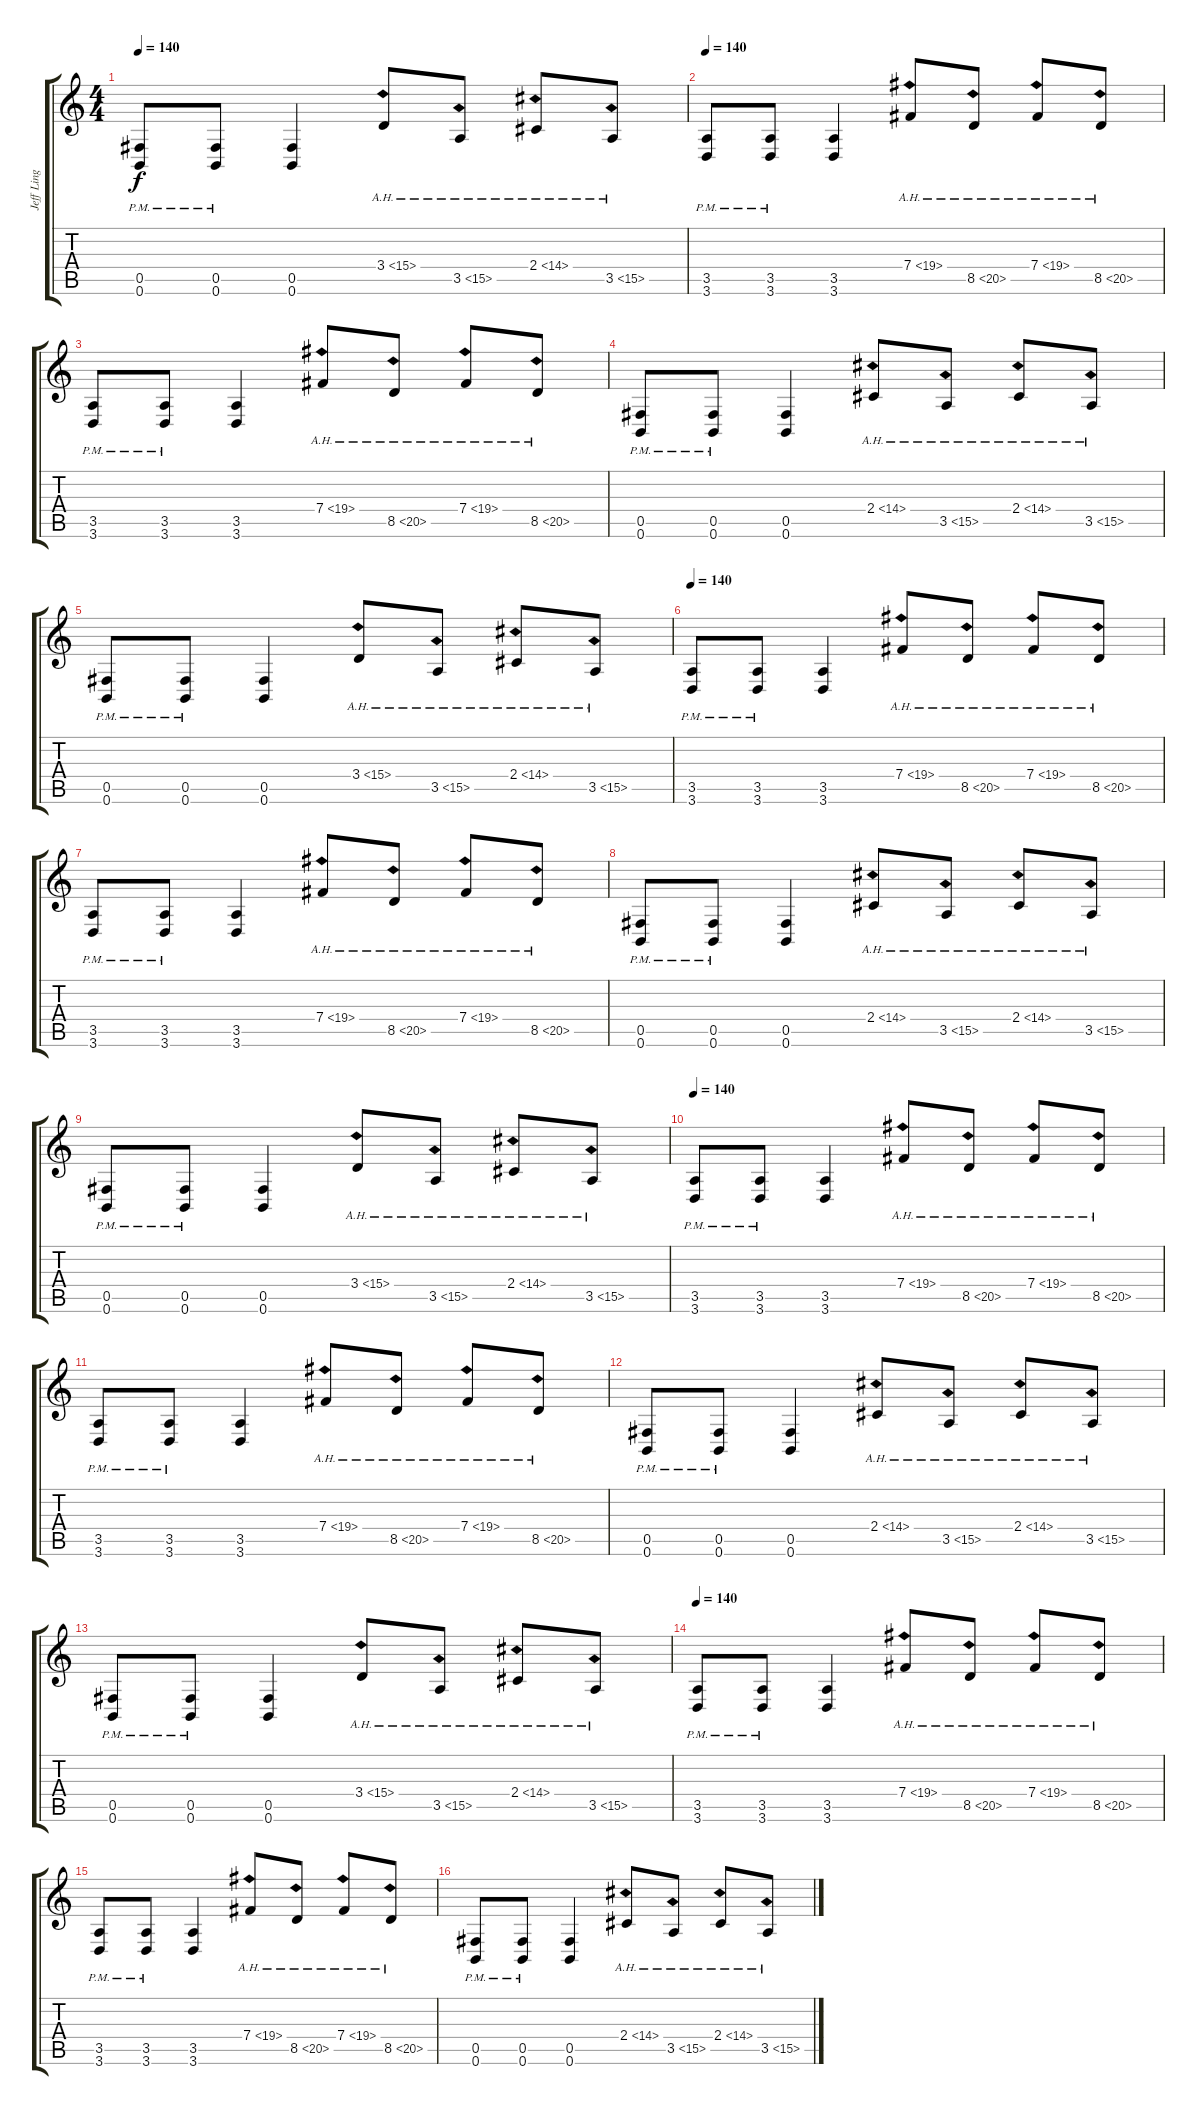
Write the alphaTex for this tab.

\track ("Jeff Ling" "Jeff Ling") {instrument distortionguitar}
\staff {score tabs}
\tuning (Db4 Ab3 E3 B2 Gb2 B1) {hide}
\ts (4 4)
\tempo 140
\clef g2
\ks c
(0.5{pm} 0.6{pm}).8{dy f} (0.5{pm} 0.6{pm}).8 (0.5 0.6).4 3.4{ah 12}.8 3.5{ah 12}.8 2.4{ah 12}.8 3.5{ah 12}.8 |
\tempo 140
(3.5{pm} 3.6{pm}).8 (3.5{pm} 3.6{pm}).8 (3.5 3.6).4 7.4{ah 12}.8 8.5{ah 12}.8 7.4{ah 12}.8 8.5{ah 12}.8 |
(3.5{pm} 3.6{pm}).8 (3.5{pm} 3.6{pm}).8 (3.5 3.6).4 7.4{ah 12}.8 8.5{ah 12}.8 7.4{ah 12}.8 8.5{ah 12}.8 |
(0.5{pm} 0.6{pm}).8 (0.5{pm} 0.6{pm}).8 (0.5 0.6).4 2.4{ah 12}.8 3.5{ah 12}.8 2.4{ah 12}.8 3.5{ah 12}.8 |
(0.5{pm} 0.6{pm}).8 (0.5{pm} 0.6{pm}).8 (0.5 0.6).4 3.4{ah 12}.8 3.5{ah 12}.8 2.4{ah 12}.8 3.5{ah 12}.8 |
\tempo 140
(3.5{pm} 3.6{pm}).8 (3.5{pm} 3.6{pm}).8 (3.5 3.6).4 7.4{ah 12}.8 8.5{ah 12}.8 7.4{ah 12}.8 8.5{ah 12}.8 |
(3.5{pm} 3.6{pm}).8 (3.5{pm} 3.6{pm}).8 (3.5 3.6).4 7.4{ah 12}.8 8.5{ah 12}.8 7.4{ah 12}.8 8.5{ah 12}.8 |
(0.5{pm} 0.6{pm}).8 (0.5{pm} 0.6{pm}).8 (0.5 0.6).4 2.4{ah 12}.8 3.5{ah 12}.8 2.4{ah 12}.8 3.5{ah 12}.8 |
(0.5{pm} 0.6{pm}).8 (0.5{pm} 0.6{pm}).8 (0.5 0.6).4 3.4{ah 12}.8 3.5{ah 12}.8 2.4{ah 12}.8 3.5{ah 12}.8 |
\tempo 140
(3.5{pm} 3.6{pm}).8 (3.5{pm} 3.6{pm}).8 (3.5 3.6).4 7.4{ah 12}.8 8.5{ah 12}.8 7.4{ah 12}.8 8.5{ah 12}.8 |
(3.5{pm} 3.6{pm}).8 (3.5{pm} 3.6{pm}).8 (3.5 3.6).4 7.4{ah 12}.8 8.5{ah 12}.8 7.4{ah 12}.8 8.5{ah 12}.8 |
(0.5{pm} 0.6{pm}).8 (0.5{pm} 0.6{pm}).8 (0.5 0.6).4 2.4{ah 12}.8 3.5{ah 12}.8 2.4{ah 12}.8 3.5{ah 12}.8 |
(0.5{pm} 0.6{pm}).8 (0.5{pm} 0.6{pm}).8 (0.5 0.6).4 3.4{ah 12}.8 3.5{ah 12}.8 2.4{ah 12}.8 3.5{ah 12}.8 |
\tempo 140
(3.5{pm} 3.6{pm}).8 (3.5{pm} 3.6{pm}).8 (3.5 3.6).4 7.4{ah 12}.8 8.5{ah 12}.8 7.4{ah 12}.8 8.5{ah 12}.8 |
(3.5{pm} 3.6{pm}).8 (3.5{pm} 3.6{pm}).8 (3.5 3.6).4 7.4{ah 12}.8 8.5{ah 12}.8 7.4{ah 12}.8 8.5{ah 12}.8 |
(0.5{pm} 0.6{pm}).8 (0.5{pm} 0.6{pm}).8 (0.5 0.6).4 2.4{ah 12}.8 3.5{ah 12}.8 2.4{ah 12}.8 3.5{ah 12}.8
